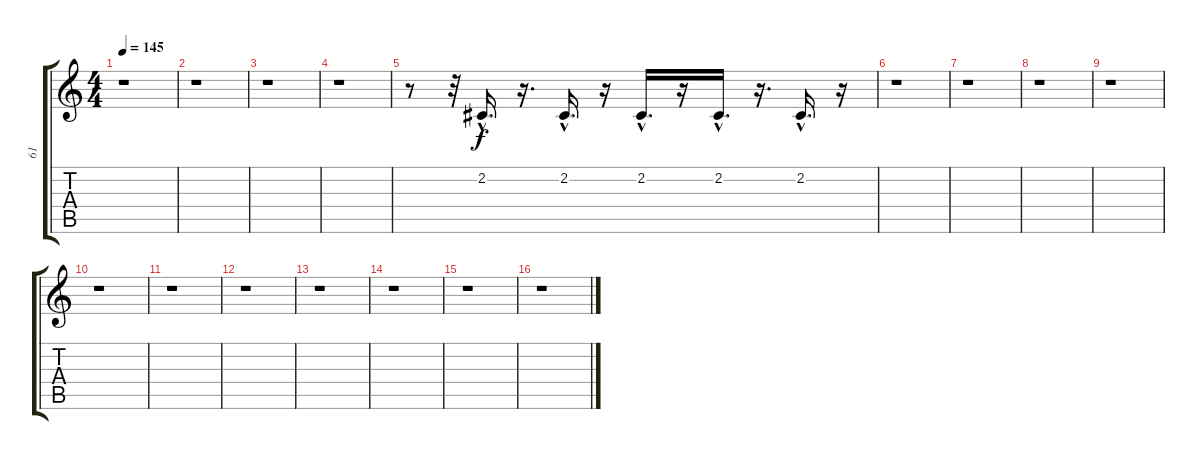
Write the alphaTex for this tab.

\track ("61" "61") {instrument voiceoohs}
\staff {score tabs}
\tuning (E4 B3 G3 D3 A2 E2) {hide}
\ts (4 4)
\tempo 145
\clef g2
\ks c
r.1{dy f} |
r.1 |
r.1 |
r.1 |
r.8 r.32 2.2{hac}.16{d} r.16{d} 2.2{hac}.16{d} r.16 2.2{hac}.16{d} r.16 2.2{hac}.16{d} r.16{d} 2.2{hac}.16{d} r.16 |
r.1 |
r.1 |
r.1 |
r.1 |
r.1 |
r.1 |
r.1 |
r.1 |
r.1 |
r.1 |
r.1
